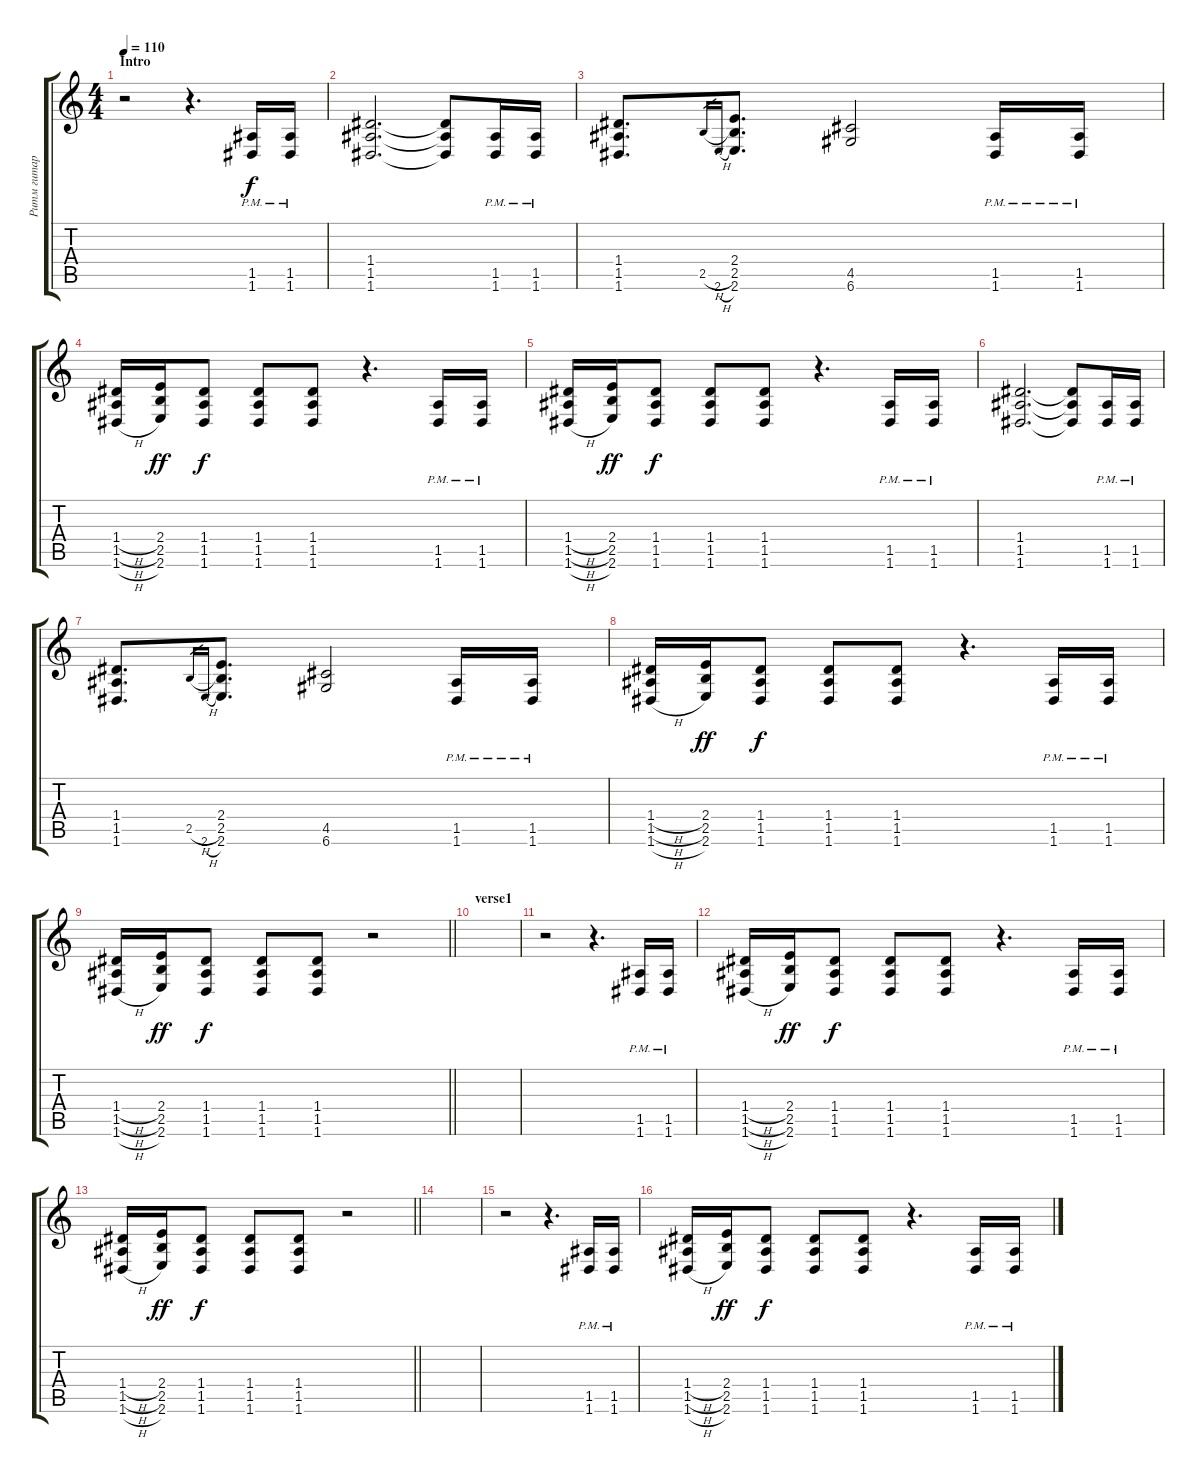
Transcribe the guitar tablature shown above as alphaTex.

\track ("Ритм гитара" "Ритм гитар") {instrument distortionguitar}
\staff {score tabs}
\tuning (E4 B3 G3 D3 A2 D2) {hide}
\ts (4 4)
\section ("" "Intro")
\tempo 110
\clef g2
\ks c
r.2{dy f instrument distortionguitar} r.4{d} (1.5{pm} 1.6).16 (1.5{pm} 1.6).16 |
(1.4 1.5 1.6).2{d} (1.4{t} 1.5{t} 1.6{t}).8 (1.5{pm} 1.6).16 (1.5{pm} 1.6).16 |
(1.4 1.5 1.6).8{d} 2.5{h}.16{gr} 2.6{h}.16{gr} (2.4 2.5 2.6).8{d} (4.5 6.6).2 (1.5{pm} 1.6).16 (1.5{pm} 1.6).16 |
(1.4{h} 1.5{h} 1.6{h}).16 (2.4 2.5 2.6).16{dy ff} (1.4 1.5 1.6).8{dy f} (1.4 1.5 1.6).8 (1.4 1.5 1.6).8 r.4{d} (1.5{pm} 1.6).16 (1.5{pm} 1.6).16 |
(1.4{h} 1.5{h} 1.6{h}).16 (2.4 2.5 2.6).16{dy ff} (1.4 1.5 1.6).8{dy f} (1.4 1.5 1.6).8 (1.4 1.5 1.6).8 r.4{d} (1.5{pm} 1.6).16 (1.5{pm} 1.6).16 |
(1.4 1.5 1.6).2{d} (1.4{t} 1.5{t} 1.6{t}).8 (1.5{pm} 1.6).16 (1.5{pm} 1.6).16 |
(1.4 1.5 1.6).8{d} 2.5{h}.16{gr} 2.6{h}.16{gr} (2.4 2.5 2.6).8{d} (4.5 6.6).2 (1.5{pm} 1.6).16 (1.5{pm} 1.6).16 |
(1.4{h} 1.5{h} 1.6{h}).16 (2.4 2.5 2.6).16{dy ff} (1.4 1.5 1.6).8{dy f} (1.4 1.5 1.6).8 (1.4 1.5 1.6).8 r.4{d} (1.5{pm} 1.6).16 (1.5{pm} 1.6).16 |
\barLineRight lightlight
(1.4{h} 1.5{h} 1.6{h}).16 (2.4 2.5 2.6).16{dy ff} (1.4 1.5 1.6).8{dy f} (1.4 1.5 1.6).8 (1.4 1.5 1.6).8 r.2 |
\section ("" "verse1")
|
r.2 r.4{d} (1.5{pm} 1.6).16 (1.5{pm} 1.6).16 |
(1.4{h} 1.5{h} 1.6{h}).16 (2.4 2.5 2.6).16{dy ff} (1.4 1.5 1.6).8{dy f} (1.4 1.5 1.6).8 (1.4 1.5 1.6).8 r.4{d} (1.5{pm} 1.6).16 (1.5{pm} 1.6).16 |
\barLineRight lightlight
(1.4{h} 1.5{h} 1.6{h}).16 (2.4 2.5 2.6).16{dy ff} (1.4 1.5 1.6).8{dy f} (1.4 1.5 1.6).8 (1.4 1.5 1.6).8 r.2 |
|
r.2 r.4{d} (1.5{pm} 1.6).16 (1.5{pm} 1.6).16 |
(1.4{h} 1.5{h} 1.6{h}).16 (2.4 2.5 2.6).16{dy ff} (1.4 1.5 1.6).8{dy f} (1.4 1.5 1.6).8 (1.4 1.5 1.6).8 r.4{d} (1.5{pm} 1.6).16 (1.5{pm} 1.6).16
